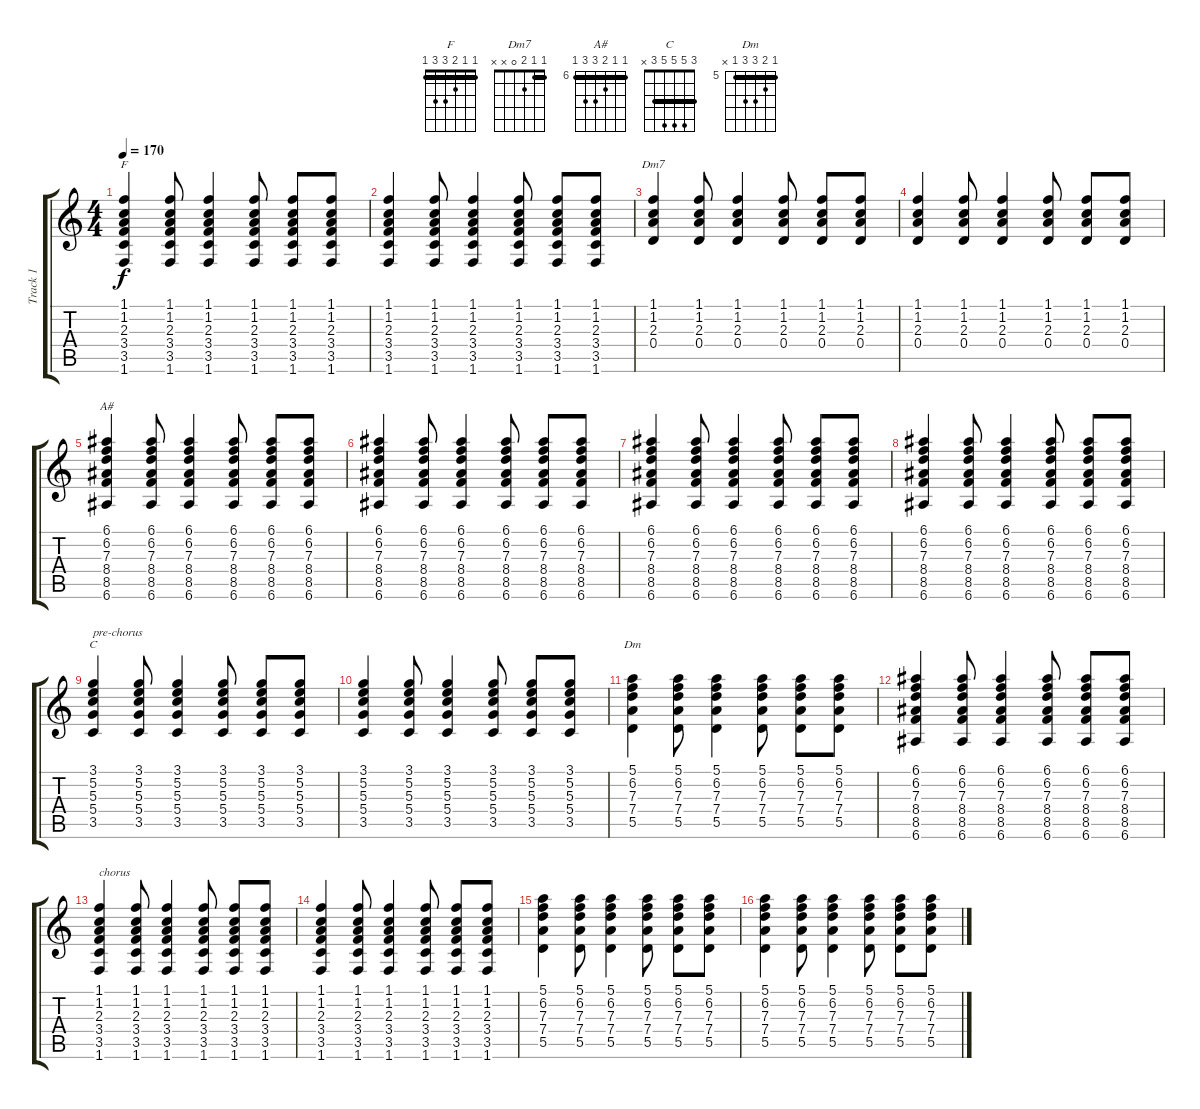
\track ("Track 1" "Track 1") {instrument distortionguitar}
\staff {score tabs}
\tuning (E4 B3 G3 D3 A2 E2) {hide}
\chord ("F" 1 1 2 3 3 1) {barre 1}
\chord ("Dm7" 1 1 2 0 x x) {barre 1}
\chord ("A#" 6 6 7 8 8 6) {firstfret 6 barre 6}
\chord ("C" 3 5 5 5 3 x) {barre 3}
\chord ("Dm" 5 6 7 7 5 x) {firstfret 5 barre 5}
\ts (4 4)
\tempo 170
\clef g2
\ks c
(1.1 1.2 2.3 3.4 3.5 1.6).4{ch "F" dy f} (1.1 1.2 2.3 3.4 3.5 1.6).8 (1.1 1.2 2.3 3.4 3.5 1.6).4 (1.1 1.2 2.3 3.4 3.5 1.6).8 (1.1 1.2 2.3 3.4 3.5 1.6).8 (1.1 1.2 2.3 3.4 3.5 1.6).8 |
(1.1 1.2 2.3 3.4 3.5 1.6).4 (1.1 1.2 2.3 3.4 3.5 1.6).8 (1.1 1.2 2.3 3.4 3.5 1.6).4 (1.1 1.2 2.3 3.4 3.5 1.6).8 (1.1 1.2 2.3 3.4 3.5 1.6).8 (1.1 1.2 2.3 3.4 3.5 1.6).8 |
(1.1 1.2 2.3 0.4).4{ch "Dm7"} (1.1 1.2 2.3 0.4).8 (1.1 1.2 2.3 0.4).4 (1.1 1.2 2.3 0.4).8 (1.1 1.2 2.3 0.4).8 (1.1 1.2 2.3 0.4).8 |
(1.1 1.2 2.3 0.4).4 (1.1 1.2 2.3 0.4).8 (1.1 1.2 2.3 0.4).4 (1.1 1.2 2.3 0.4).8 (1.1 1.2 2.3 0.4).8 (1.1 1.2 2.3 0.4).8 |
(6.1 6.2 7.3 8.4 8.5 6.6).4{ch "A#"} (6.1 6.2 7.3 8.4 8.5 6.6).8 (6.1 6.2 7.3 8.4 8.5 6.6).4 (6.1 6.2 7.3 8.4 8.5 6.6).8 (6.1 6.2 7.3 8.4 8.5 6.6).8 (6.1 6.2 7.3 8.4 8.5 6.6).8 |
(6.1 6.2 7.3 8.4 8.5 6.6).4 (6.1 6.2 7.3 8.4 8.5 6.6).8 (6.1 6.2 7.3 8.4 8.5 6.6).4 (6.1 6.2 7.3 8.4 8.5 6.6).8 (6.1 6.2 7.3 8.4 8.5 6.6).8 (6.1 6.2 7.3 8.4 8.5 6.6).8 |
(6.1 6.2 7.3 8.4 8.5 6.6).4 (6.1 6.2 7.3 8.4 8.5 6.6).8 (6.1 6.2 7.3 8.4 8.5 6.6).4 (6.1 6.2 7.3 8.4 8.5 6.6).8 (6.1 6.2 7.3 8.4 8.5 6.6).8 (6.1 6.2 7.3 8.4 8.5 6.6).8 |
(6.1 6.2 7.3 8.4 8.5 6.6).4 (6.1 6.2 7.3 8.4 8.5 6.6).8 (6.1 6.2 7.3 8.4 8.5 6.6).4 (6.1 6.2 7.3 8.4 8.5 6.6).8 (6.1 6.2 7.3 8.4 8.5 6.6).8 (6.1 6.2 7.3 8.4 8.5 6.6).8 |
(3.1 5.2 5.3 5.4 3.5).4{ch "C" txt "pre-chorus"} (3.1 5.2 5.3 5.4 3.5).8 (3.1 5.2 5.3 5.4 3.5).4 (3.1 5.2 5.3 5.4 3.5).8 (3.1 5.2 5.3 5.4 3.5).8 (3.1 5.2 5.3 5.4 3.5).8 |
(3.1 5.2 5.3 5.4 3.5).4 (3.1 5.2 5.3 5.4 3.5).8 (3.1 5.2 5.3 5.4 3.5).4 (3.1 5.2 5.3 5.4 3.5).8 (3.1 5.2 5.3 5.4 3.5).8 (3.1 5.2 5.3 5.4 3.5).8 |
(5.1 6.2 7.3 7.4 5.5).4{ch "Dm"} (5.1 6.2 7.3 7.4 5.5).8 (5.1 6.2 7.3 7.4 5.5).4 (5.1 6.2 7.3 7.4 5.5).8 (5.1 6.2 7.3 7.4 5.5).8 (5.1 6.2 7.3 7.4 5.5).8 |
(6.1 6.2 7.3 8.4 8.5 6.6).4 (6.1 6.2 7.3 8.4 8.5 6.6).8 (6.1 6.2 7.3 8.4 8.5 6.6).4 (6.1 6.2 7.3 8.4 8.5 6.6).8 (6.1 6.2 7.3 8.4 8.5 6.6).8 (6.1 6.2 7.3 8.4 8.5 6.6).8 |
(1.1 1.2 2.3 3.4 3.5 1.6).4{txt "chorus"} (1.1 1.2 2.3 3.4 3.5 1.6).8 (1.1 1.2 2.3 3.4 3.5 1.6).4 (1.1 1.2 2.3 3.4 3.5 1.6).8 (1.1 1.2 2.3 3.4 3.5 1.6).8 (1.1 1.2 2.3 3.4 3.5 1.6).8 |
(1.1 1.2 2.3 3.4 3.5 1.6).4 (1.1 1.2 2.3 3.4 3.5 1.6).8 (1.1 1.2 2.3 3.4 3.5 1.6).4 (1.1 1.2 2.3 3.4 3.5 1.6).8 (1.1 1.2 2.3 3.4 3.5 1.6).8 (1.1 1.2 2.3 3.4 3.5 1.6).8 |
(5.1 6.2 7.3 7.4 5.5).4 (5.1 6.2 7.3 7.4 5.5).8 (5.1 6.2 7.3 7.4 5.5).4 (5.1 6.2 7.3 7.4 5.5).8 (5.1 6.2 7.3 7.4 5.5).8 (5.1 6.2 7.3 7.4 5.5).8 |
(5.1 6.2 7.3 7.4 5.5).4 (5.1 6.2 7.3 7.4 5.5).8 (5.1 6.2 7.3 7.4 5.5).4 (5.1 6.2 7.3 7.4 5.5).8 (5.1 6.2 7.3 7.4 5.5).8 (5.1 6.2 7.3 7.4 5.5).8
